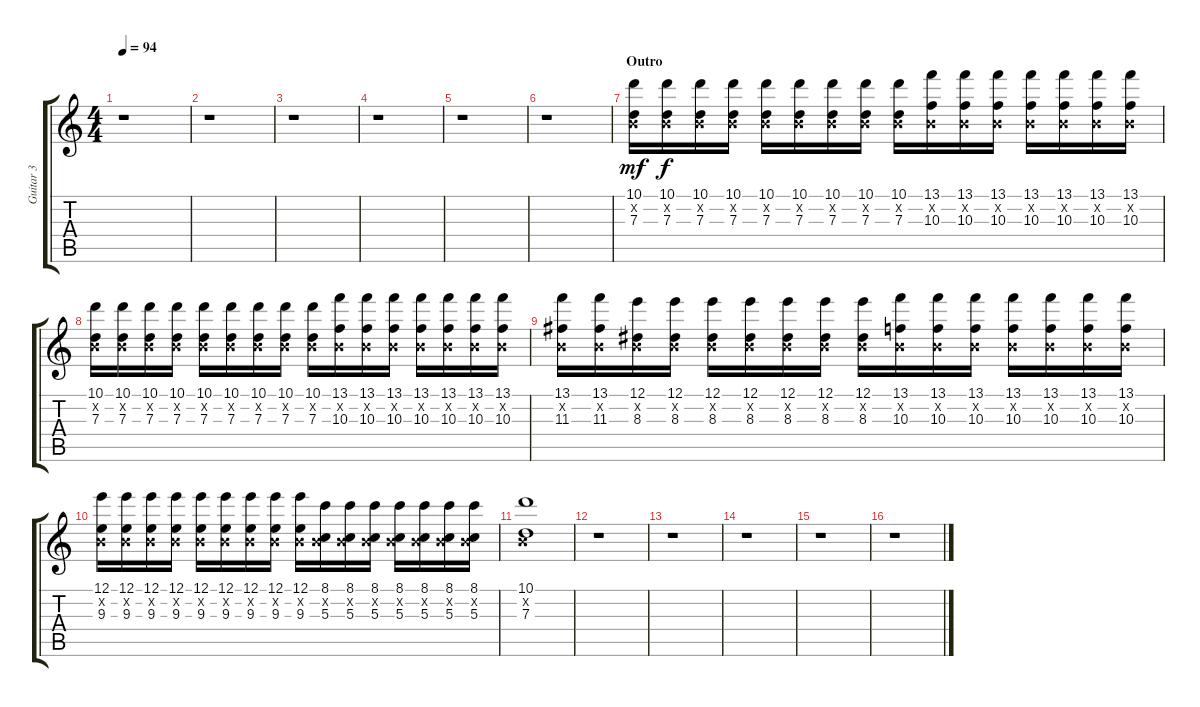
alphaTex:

\track ("Guitar 3" "Guitar 3") {instrument distortionguitar}
\staff {score tabs}
\tuning (E4 B3 G3 D3 A2 D2) {hide}
\ts (4 4)
\tempo 94
\clef g2
\ks c
r.1{dy f} |
r.1 |
r.1 |
r.1 |
r.1 |
r.1 |
\section ("" "Outro")
(10.1 0.2{x} 7.3).16{dy mf} (10.1 0.2{x} 7.3).16{dy f} (10.1 0.2{x} 7.3).16 (10.1 0.2{x} 7.3).16 (10.1 0.2{x} 7.3).16 (10.1 0.2{x} 7.3).16 (10.1 0.2{x} 7.3).16 (10.1 0.2{x} 7.3).16 (10.1 0.2{x} 7.3).16 (13.1 0.2{x} 10.3).16 (13.1 0.2{x} 10.3).16 (13.1 0.2{x} 10.3).16 (13.1 0.2{x} 10.3).16 (13.1 0.2{x} 10.3).16 (13.1 0.2{x} 10.3).16 (13.1 0.2{x} 10.3).16 |
(10.1 0.2{x} 7.3).16 (10.1 0.2{x} 7.3).16 (10.1 0.2{x} 7.3).16 (10.1 0.2{x} 7.3).16 (10.1 0.2{x} 7.3).16 (10.1 0.2{x} 7.3).16 (10.1 0.2{x} 7.3).16 (10.1 0.2{x} 7.3).16 (10.1 0.2{x} 7.3).16 (13.1 0.2{x} 10.3).16 (13.1 0.2{x} 10.3).16 (13.1 0.2{x} 10.3).16 (13.1 0.2{x} 10.3).16 (13.1 0.2{x} 10.3).16 (13.1 0.2{x} 10.3).16 (13.1 0.2{x} 10.3).16 |
(13.1 0.2{x} 11.3).16 (13.1 0.2{x} 11.3).16 (12.1 0.2{x} 8.3).16 (12.1 0.2{x} 8.3).16 (12.1 0.2{x} 8.3).16 (12.1 0.2{x} 8.3).16 (12.1 0.2{x} 8.3).16 (12.1 0.2{x} 8.3).16 (12.1 0.2{x} 8.3).16 (13.1 0.2{x} 10.3).16 (13.1 0.2{x} 10.3).16 (13.1 0.2{x} 10.3).16 (13.1 0.2{x} 10.3).16 (13.1 0.2{x} 10.3).16 (13.1 0.2{x} 10.3).16 (13.1 0.2{x} 10.3).16 |
(12.1 0.2{x} 9.3).16 (12.1 0.2{x} 9.3).16 (12.1 0.2{x} 9.3).16 (12.1 0.2{x} 9.3).16 (12.1 0.2{x} 9.3).16 (12.1 0.2{x} 9.3).16 (12.1 0.2{x} 9.3).16 (12.1 0.2{x} 9.3).16 (12.1 0.2{x} 9.3).16 (8.1 0.2{x} 5.3).16 (8.1 0.2{x} 5.3).16 (8.1 0.2{x} 5.3).16 (8.1 0.2{x} 5.3).16 (8.1 0.2{x} 5.3).16 (8.1 0.2{x} 5.3).16 (8.1 0.2{x} 5.3).16 |
(10.1 0.2{x} 7.3).1 |
r.1 |
r.1 |
r.1 |
r.1 |
r.1
